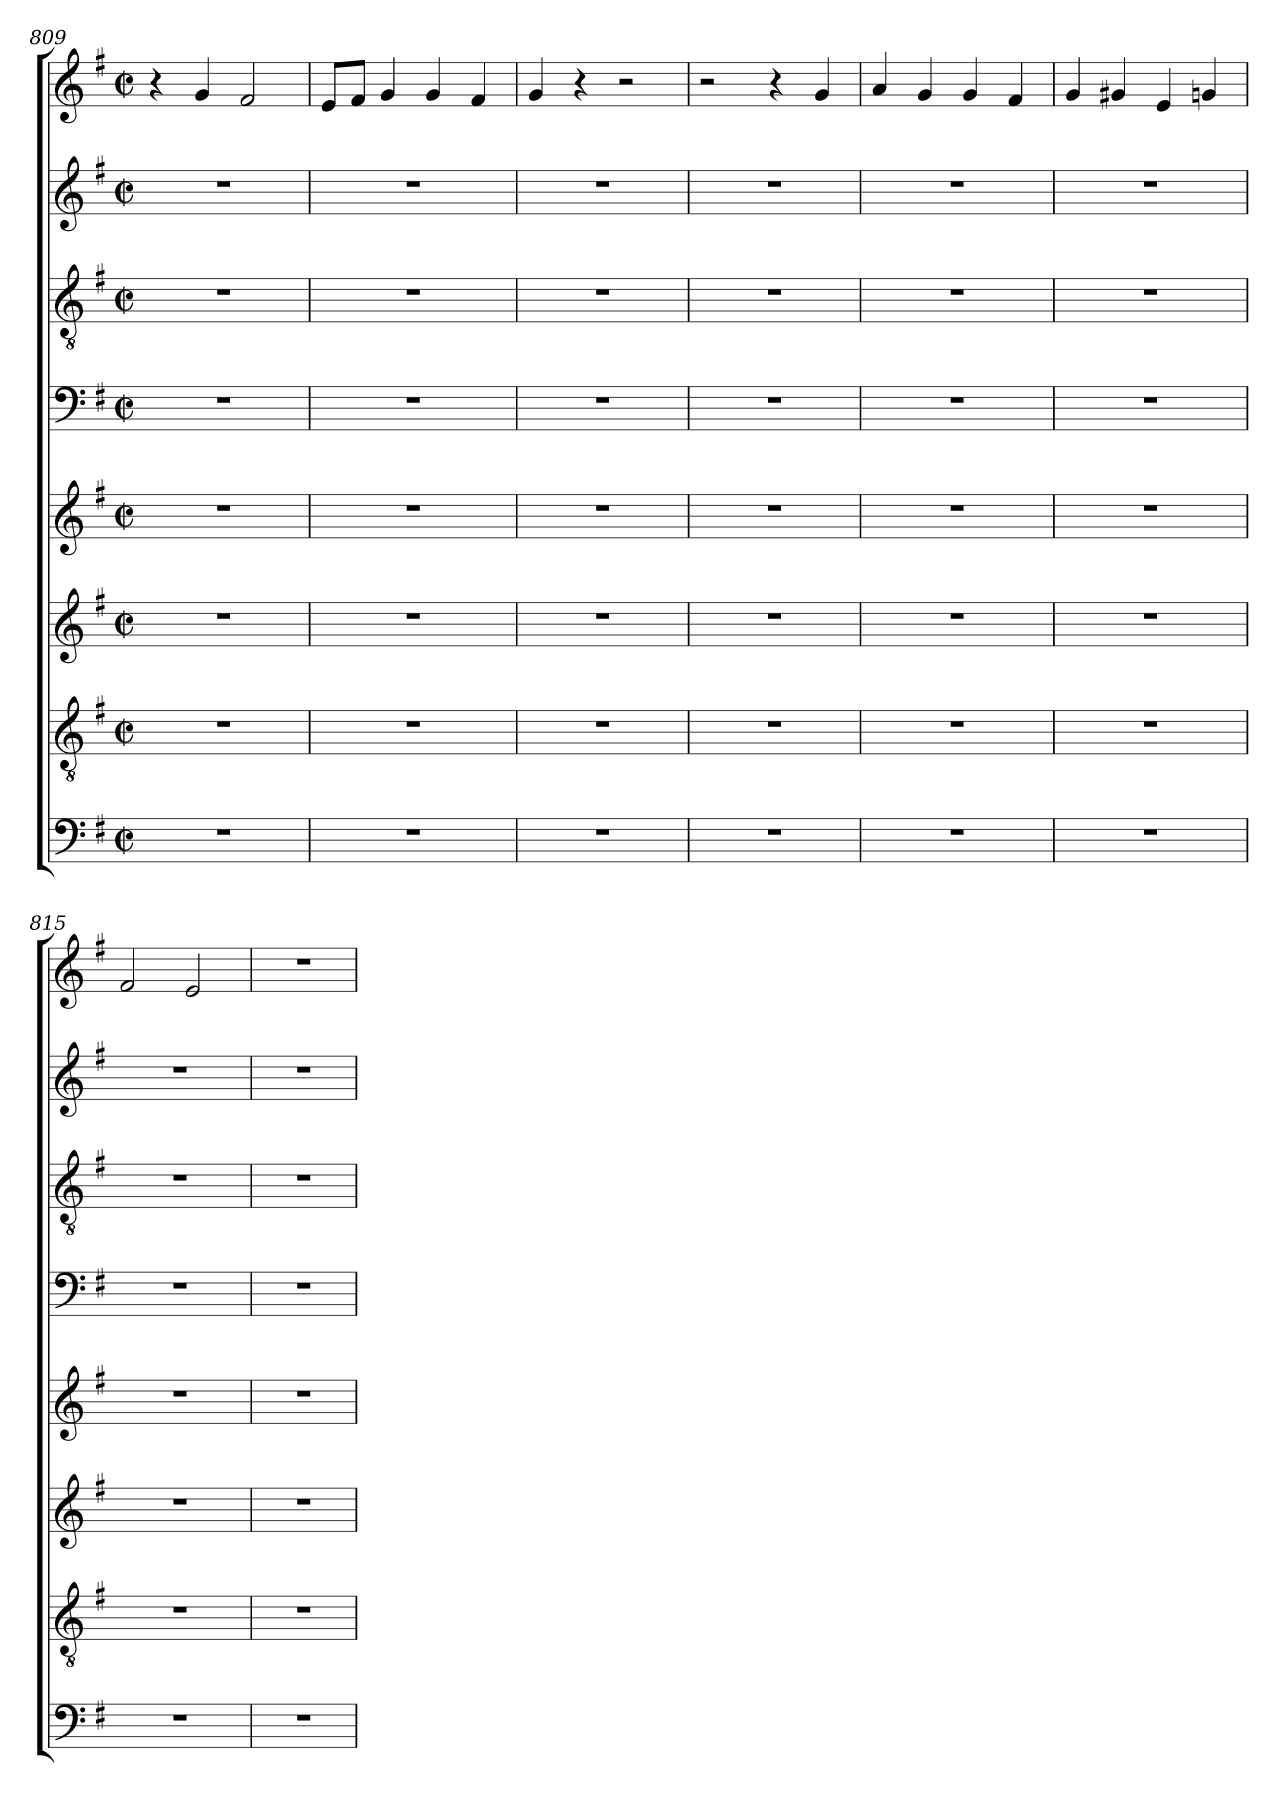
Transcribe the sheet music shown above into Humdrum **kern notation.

**kern	**kern	**kern	**kern	**kern	**kern	**kern	**kern
*part8	*part7	*part6	*part5	*part4	*part3	*part2	*part1
*staff8	*staff7	*staff6	*staff5	*staff4	*staff3	*staff2	*staff1
*clefF4	*clefGv2	*clefG2	*clefG2	*clefF4	*clefGv2	*clefG2	*clefG2
*k[f#]	*k[f#]	*k[f#]	*k[f#]	*k[f#]	*k[f#]	*k[f#]	*k[f#]
*G:	*G:	*G:	*G:	*G:	*G:	*G:	*G:
*M2/2	*M2/2	*M2/2	*M2/2	*M2/2	*M2/2	*M2/2	*M2/2
*met(c|)	*met(c|)	*met(c|)	*met(c|)	*met(c|)	*met(c|)	*met(c|)	*met(c|)
=809	=809	=809	=809	=809	=809	=809	=809
1r	1r	1r	1r	1r	1r	1r	4r
.	.	.	.	.	.	.	4g/
.	.	.	.	.	.	.	2f#/
=810	=810	=810	=810	=810	=810	=810	=810
1r	1r	1r	1r	1r	1r	1r	8e/L
.	.	.	.	.	.	.	8f#/J
.	.	.	.	.	.	.	4g/
.	.	.	.	.	.	.	4g/
.	.	.	.	.	.	.	4f#/
!!LO:LB:g=z
=811	=811	=811	=811	=811	=811	=811	=811
1r	1r	1r	1r	1r	1r	1r	4g/
.	.	.	.	.	.	.	4r
.	.	.	.	.	.	.	2r
=812	=812	=812	=812	=812	=812	=812	=812
1r	1r	1r	1r	1r	1r	1r	2r
.	.	.	.	.	.	.	4r
.	.	.	.	.	.	.	4g/
=813	=813	=813	=813	=813	=813	=813	=813
1r	1r	1r	1r	1r	1r	1r	4a/
.	.	.	.	.	.	.	4g/
.	.	.	.	.	.	.	4g/
.	.	.	.	.	.	.	4f#/
=814	=814	=814	=814	=814	=814	=814	=814
1r	1r	1r	1r	1r	1r	1r	4g/
.	.	.	.	.	.	.	4g#X/
.	.	.	.	.	.	.	4e/
.	.	.	.	.	.	.	4gn/
=815	=815	=815	=815	=815	=815	=815	=815
1r	1r	1r	1r	1r	1r	1r	2f#/
.	.	.	.	.	.	.	2e/
=816	=816	=816	=816	=816	=816	=816	=816
1r	1r	1r	1r	1r	1r	1r	1r
=	=	=	=	=	=	=	=
*-	*-	*-	*-	*-	*-	*-	*-
